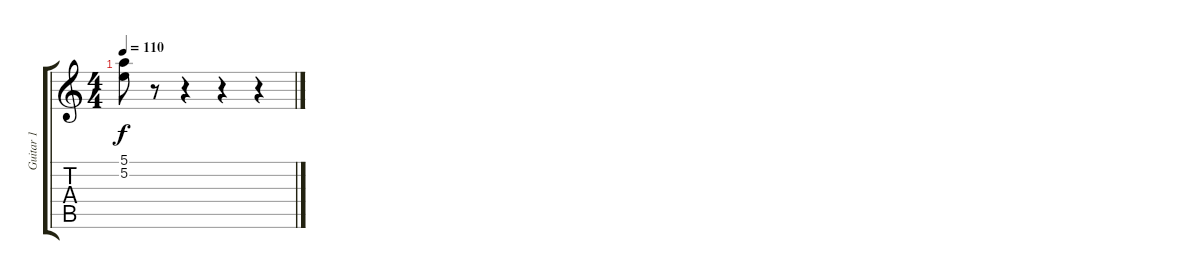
\track ("Guitar 1" "Guitar 1") {instrument overdrivenguitar}
\staff {score tabs}
\tuning (E4 B3 G3 D3 A2 E2) {hide}
\ts (4 4)
\tempo 110
\clef g2
\ks c
(5.1 5.2).8{dy f} r.8 r.4 r.4 r.4
